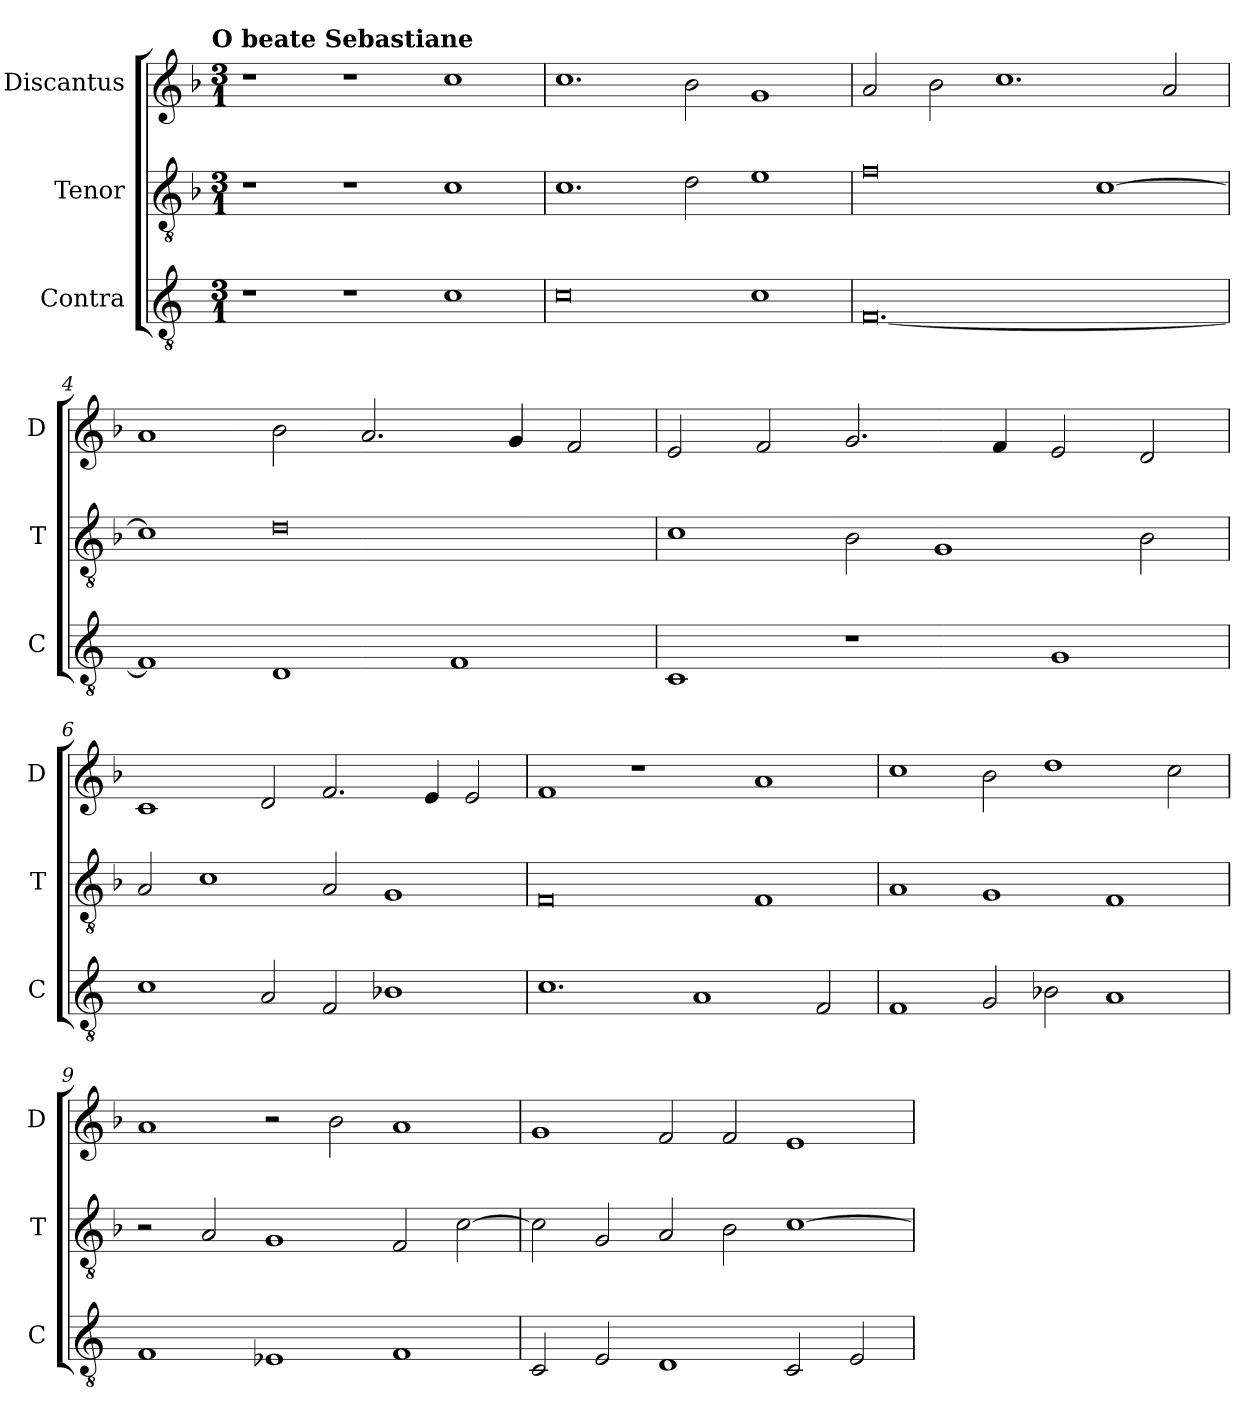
**kern	**kern	**kern
*part3	*part2	*part1
*staff3	*staff2	*staff1
*I"Contra	*I"Tenor	*I"Discantus
*I'C	*I'T	*I'D
*clefGv2	*clefGv2	*clefG2
*k[]	*k[b-]	*k[b-]
!!LO:TX:omd:t=O beate Sebastiane
*M3/1	*M3/1	*M3/1
=1	=1	=1
1r	1r	1r
1r	1r	1r
1c	1c	1cc
=2	=2	=2
0c	1.c	1.cc
.	2d	2b-
1c	1e	1g
=3	=3	=3
[0.F	0f	2a
.	.	2b-
.	.	1.cc
.	[1c	.
.	.	2a
=4	=4	=4
1F]	1c]	1a
1D	0d	2b-
.	.	2.a
1F	.	.
.	.	4g
.	.	2f
=5	=5	=5
1C	1c	2e
.	.	2f
1r	2B-	2.g
.	1G	.
.	.	4f
1G	.	2e
.	2B-	2d
=6	=6	=6
1c	2A	1c
.	1c	.
2A	.	2d
2F	2A	2.f
1B-X	1G	.
.	.	4e
.	.	2e
=7	=7	=7
1.c	0F	1f
.	.	1r
1A	.	.
.	1F	1a
2F	.	.
=8	=8	=8
1F	1A	1cc
2G	1G	2b-
2B-X	.	1dd
1A	1F	.
.	.	2cc
=9	=9	=9
1F	2r	1a
.	2A	.
1E-X	1G	2r
.	.	2b-
1F	2F	1a
.	[2c	.
=10	=10	=10
2C	2c]	1g
2E	2G	.
1D	2A	2f
.	2B-	2f
2C	[1c	1e
2E	.	.
=	=	=
*-	*-	*-
